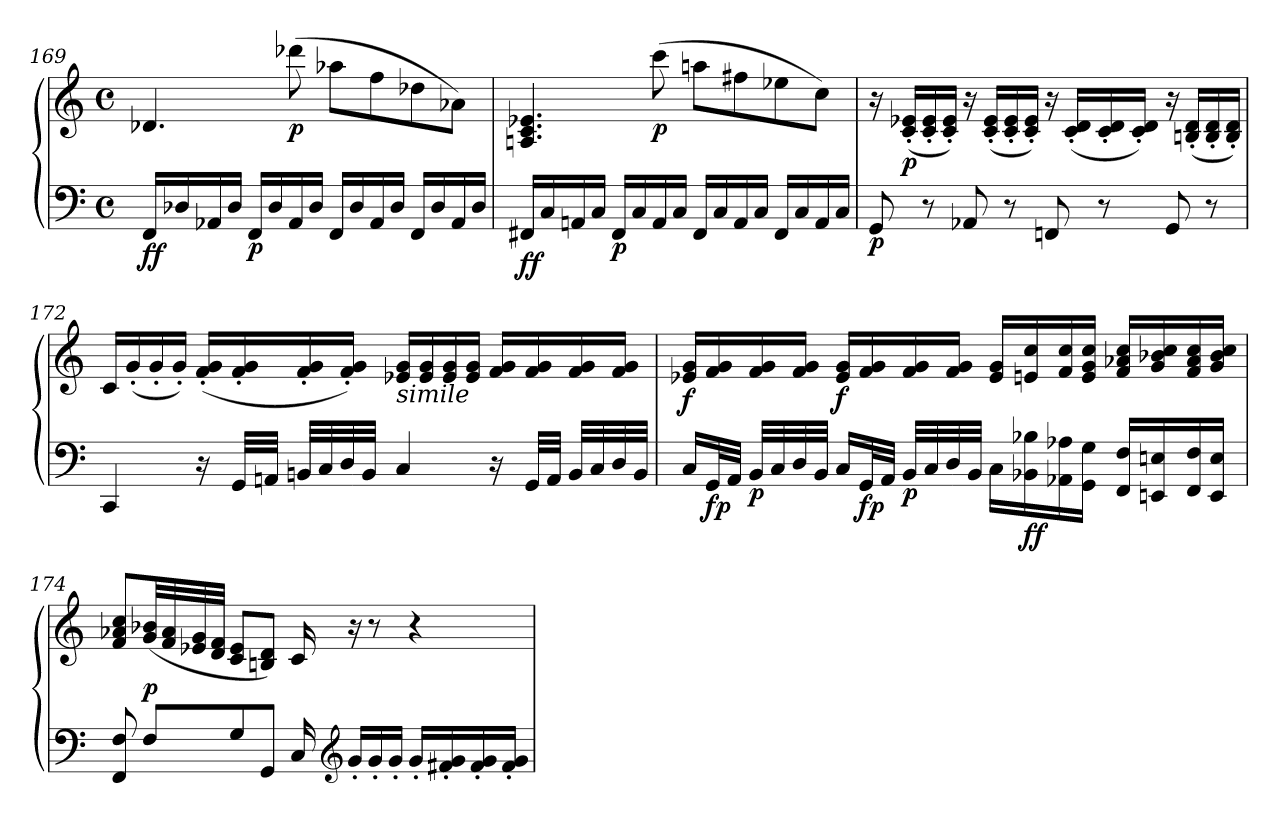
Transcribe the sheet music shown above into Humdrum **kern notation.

**kern	**kern	**dynam
*part1	*part1	*part1
*staff2	*staff1	*staff1/2
!!LO:LB:g=z
*clefF4	*clefG2	*
*k[]	*k[]	*
*M4/4	*M4/4	*
*met(c)	*met(c)	*
=169	=169	=169
!	!	!LO:DY:b=2
!	!	!LO:DY:n=1:b
16FF/LL	4.d-X/	f f
16D-X/	.	.
16AA-X/	.	.
16D-/JJ	.	.
!	!	!LO:DY:n=2:b=2
16FF/LL	.	p
16D-/	.	.
!	!	!LO:DY:n=3:b
16AA-/	(>8ddd-X\	p
16D-/JJ	.	.
16FF/LL	8aa-X\L	.
16D-/	.	.
16AA-/	8ff\	.
16D-/JJ	.	.
16FF/LL	8dd-X\	.
16D-/	.	.
16AA-/	8a-X\J)	.
16D-/JJ	.	.
=170	=170	=170
!	!	!LO:DY:b=2
!	!	!LO:DY:n=1:b
16FF#X/LL	4.Ani/ 4.c/ 4.e-X/	f f
16C/	.	.
16AAni/	.	.
16C/JJ	.	.
!	!	!LO:DY:n=2:b=2
16FF#/LL	.	p
16C/	.	.
!	!	!LO:DY:n=3:b
16AA/	(>8ccc\	p
16C/JJ	.	.
16FF#/LL	8aani\L	.
16C/	.	.
16AA/	8ff#X\	.
16C/JJ	.	.
16FF#/LL	8ee-X\	.
16C/	.	.
16AA/	8cc\J)	.
16C/JJ	.	.
!!LO:LB:g=z
=171	=171	=171
!	!	!LO:DY:b=2
8GG/	16r	p
!	!	!LO:DY:b
.	(<16c/'< 16e-X/'<LL	p
8r	16c/'< 16e-/'<	.
.	16c/'< 16e-/'<JJ)	.
8AA-X/	16r	.
.	(<16c/'< 16e-/'<LL	.
8r	16c/'< 16e-/'<	.
.	16c/'< 16e-/'<JJ)	.
8FFni/	16r	.
.	(<16c/'< 16d/'<LL	.
8r	16c/'< 16d/'<	.
.	16c/'< 16d/'<JJ)	.
8GG/	16r	.
.	(<16Bni/'< 16d/'<LL	.
8r	16B/'< 16d/'<	.
.	16B/'< 16d/'<JJ)	.
!!LO:PB:g=z
=172	=172	=172
4CC/	16c/LL	.
.	(<16g'</	.
.	16g'</	.
.	16g'</JJ)	.
16r	(<16f/'< 16g/'<LL	.
32GG/LLL	16f/'< 16g/'<	.
32AAni/JJJ	.	.
32BBni/LLL	16f/'< 16g/'<	.
32C/	.	.
32D/	16f/'< 16g/'<JJ)	.
32BB/JJJ	.	.
!	!LO:TX:b:i:t=simile	!
4C/	16e-X/ 16g/LL	.
.	16e-/ 16g/	.
.	16e-/ 16g/	.
.	16e-/ 16g/JJ	.
16r	16f/ 16g/LL	.
32GG/LLL	16f/ 16g/	.
32AA/JJJ	.	.
32BB/LLL	16f/ 16g/	.
32C/	.	.
32D/	16f/ 16g/JJ	.
32BB/JJJ	.	.
=173	=173	=173
!	!	!LO:DY:b
16C/LL	16e-X/ 16g/LL	f
!	!	!LO:DY:b=2
!	!	!LO:DY:n=1:b
32GG/L	16f/ 16g/	f p
32AA/JJJ	.	.
!	!	!LO:DY:n=2:b=2
32BB/LLL	16f/ 16g/	p
32C/	.	.
32D/	16f/ 16g/JJ	.
32BB/JJJ	.	.
!	!	!LO:DY:n=3:b
16C/LL	16e-/ 16g/LL	f
!	!	!LO:DY:n=4:b=2
!	!	!LO:DY:n=5:b
32GG/L	16f/ 16g/	f p
32AA/JJJ	.	.
!	!	!LO:DY:n=6:b=2
32BB/LLL	16f/ 16g/	p
32C/	.	.
32D/	16f/ 16g/JJ	.
32BB/JJJ	.	.
16C\LL	16e-/ 16g/LL	.
!	!	!LO:DY:n=7:b=2
!	!	!LO:DY:n=8:b
16BB-X\ 16B-X\	16en/ 16cc/	f f
16AA-X\ 16A-X\	16f/ 16cc/	.
16GG\ 16G\JJ	16e/ 16g/ 16cc/JJ	.
16FF/ 16F/LL	16f/ 16a-X/ 16cc/LL	.
16EEni/ 16Eni/	16g/ 16b-X/ 16cc/	.
16FF/ 16F/	16f/ 16a-/ 16cc/	.
16EE/ 16E/JJ	16g/ 16b-/ 16cc/JJ	.
!!LO:PB:g=z
=174	=174	=174
8FF/ 8F/	8f/ 8a-X/ 8cc/L	.
!	!	!LO:DY:a=2
8F/L	(<32g/ 32b-X/LL	p
.	32f/ 32a-/	.
.	32e-X/ 32g/	.
.	32d/ 32f/JJJ	.
8G/	8c/ 8e-/L	.
8GG/J	8Bni/ 8d/J)	.
16C/	16c/	.
*clefG2	*	*
16g'</LL	16r	.
16g'</	8r	.
16g'</JJ	.	.
16g'</LL	4r	.
16f#X/'< 16g/'<	.	.
16f#/'< 16g/'<	.	.
16f#/'< 16g/'<JJ	.	.
=	=	=
*-	*-	*-
